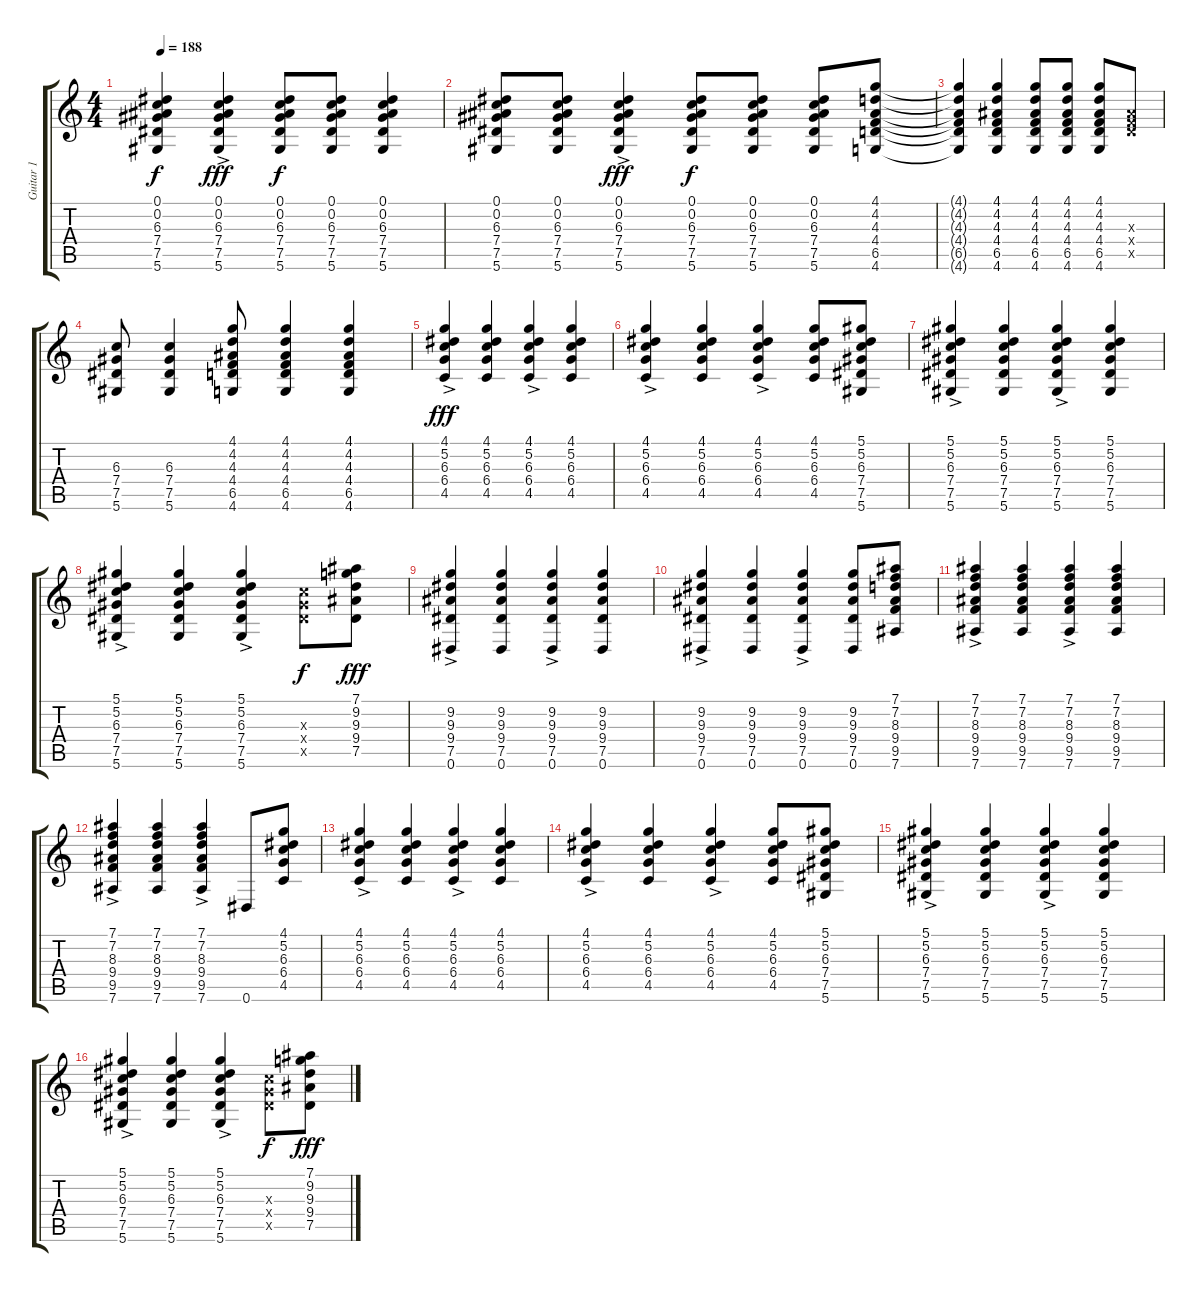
\track ("Guitar 1" "Guitar 1") {instrument electricguitarclean}
\staff {score tabs}
\tuning (Eb4 Bb3 Gb3 Db3 Ab2 Eb2) {hide}
\ts (4 4)
\tempo 188
\clef g2
\ks c
(0.1{t} 0.2{t} 6.3{t} 7.4{t} 7.5{t} 5.6{t}).4{dy f} (0.1{ac} 0.2{ac} 6.3{ac} 7.4{ac} 7.5{ac} 5.6{ac}).4{dy fff} (0.1 0.2 6.3 7.4 7.5 5.6).8{dy f} (0.1 0.2 6.3 7.4 7.5 5.6).8 (0.1 0.2 6.3 7.4 7.5 5.6).4 |
(0.1 0.2 6.3 7.4 7.5 5.6).8 (0.1 0.2 6.3 7.4 7.5 5.6).8 (0.1{ac} 0.2{ac} 6.3{ac} 7.4{ac} 7.5{ac} 5.6{ac}).4{dy fff} (0.1 0.2 6.3 7.4 7.5 5.6).8{dy f} (0.1 0.2 6.3 7.4 7.5 5.6).8 (0.1 0.2 6.3 7.4 7.5 5.6).8 (4.1 4.2 4.3 4.4 6.5 4.6).8 |
(4.1{t} 4.2{t} 4.3{t} 4.4{t} 6.5{t} 4.6{t}).4 (4.1 4.2 4.3 4.4 6.5 4.6).4 (4.1 4.2 4.3 4.4 6.5 4.6).8 (4.1 4.2 4.3 4.4 6.5 4.6).8 (4.1 4.2 4.3 4.4 6.5 4.6).8 (4.3{x} 4.4{x} 6.5{x}).8 |
(6.3 7.4 7.5 5.6).8 (6.3 7.4 7.5 5.6).4 (4.1 4.2 4.3 4.4 6.5 4.6).8 (4.1 4.2 4.3 4.4 6.5 4.6).4 (4.1 4.2 4.3 4.4 6.5 4.6).4 |
(4.1{ac} 5.2{ac} 6.3{ac} 6.4{ac} 4.5{ac}).4{dy fff} (4.1 5.2 6.3 6.4 4.5).4 (4.1{ac} 5.2{ac} 6.3{ac} 6.4{ac} 4.5{ac}).4 (4.1 5.2 6.3 6.4 4.5).4 |
(4.1{ac} 5.2{ac} 6.3{ac} 6.4{ac} 4.5{ac}).4 (4.1 5.2 6.3 6.4 4.5).4 (4.1{ac} 5.2{ac} 6.3{ac} 6.4{ac} 4.5{ac}).4 (4.1 5.2 6.3 6.4 4.5).8 (5.1 5.2 6.3 7.4 7.5 5.6).8 |
(5.1{ac} 5.2{ac} 6.3{ac} 7.4{ac} 7.5{ac} 5.6{ac}).4 (5.1 5.2 6.3 7.4 7.5 5.6).4 (5.1{ac} 5.2{ac} 6.3{ac} 7.4{ac} 7.5{ac} 5.6{ac}).4 (5.1 5.2 6.3 7.4 7.5 5.6).4 |
(5.1{ac} 5.2{ac} 6.3{ac} 7.4{ac} 7.5{ac} 5.6{ac}).4 (5.1 5.2 6.3 7.4 7.5 5.6).4 (5.1{ac} 5.2{ac} 6.3{ac} 7.4{ac} 7.5{ac} 5.6{ac}).4 (6.3{x} 7.4{x} 7.5{x}).8{dy f} (7.1 9.2 9.3 9.4 7.5).8{dy fff} |
(9.2{ac} 9.3{ac} 9.4{ac} 7.5{ac} 0.6{ac}).4 (9.2 9.3 9.4 7.5 0.6).4 (9.2{ac} 9.3{ac} 9.4{ac} 7.5{ac} 0.6{ac}).4 (9.2 9.3 9.4 7.5 0.6).4 |
(9.2{ac} 9.3{ac} 9.4{ac} 7.5{ac} 0.6{ac}).4 (9.2 9.3 9.4 7.5 0.6).4 (9.2{ac} 9.3{ac} 9.4{ac} 7.5{ac} 0.6{ac}).4 (9.2 9.3 9.4 7.5 0.6).8 (7.1 7.2 8.3 9.4 9.5 7.6).8 |
(7.1{ac} 7.2{ac} 8.3{ac} 9.4{ac} 9.5{ac} 7.6{ac}).4 (7.1 7.2 8.3 9.4 9.5 7.6).4 (7.1{ac} 7.2{ac} 8.3{ac} 9.4{ac} 9.5{ac} 7.6{ac}).4 (7.1 7.2 8.3 9.4 9.5 7.6).4 |
(7.1{ac} 7.2{ac} 8.3{ac} 9.4{ac} 9.5{ac} 7.6{ac}).4 (7.1 7.2 8.3 9.4 9.5 7.6).4 (7.1{ac} 7.2{ac} 8.3{ac} 9.4{ac} 9.5{ac} 7.6{ac}).4 0.6.8 (4.1 5.2 6.3 6.4 4.5).8 |
(4.1{ac} 5.2{ac} 6.3{ac} 6.4{ac} 4.5{ac}).4 (4.1 5.2 6.3 6.4 4.5).4 (4.1{ac} 5.2{ac} 6.3{ac} 6.4{ac} 4.5{ac}).4 (4.1 5.2 6.3 6.4 4.5).4 |
(4.1{ac} 5.2{ac} 6.3{ac} 6.4{ac} 4.5{ac}).4 (4.1 5.2 6.3 6.4 4.5).4 (4.1{ac} 5.2{ac} 6.3{ac} 6.4{ac} 4.5{ac}).4 (4.1 5.2 6.3 6.4 4.5).8 (5.1 5.2 6.3 7.4 7.5 5.6).8 |
(5.1{ac} 5.2{ac} 6.3{ac} 7.4{ac} 7.5{ac} 5.6{ac}).4 (5.1 5.2 6.3 7.4 7.5 5.6).4 (5.1{ac} 5.2{ac} 6.3{ac} 7.4{ac} 7.5{ac} 5.6{ac}).4 (5.1 5.2 6.3 7.4 7.5 5.6).4 |
(5.1{ac} 5.2{ac} 6.3{ac} 7.4{ac} 7.5{ac} 5.6{ac}).4 (5.1 5.2 6.3 7.4 7.5 5.6).4 (5.1{ac} 5.2{ac} 6.3{ac} 7.4{ac} 7.5{ac} 5.6{ac}).4 (6.3{x} 7.4{x} 7.5{x}).8{dy f} (7.1 9.2 9.3 9.4 7.5).8{dy fff}
